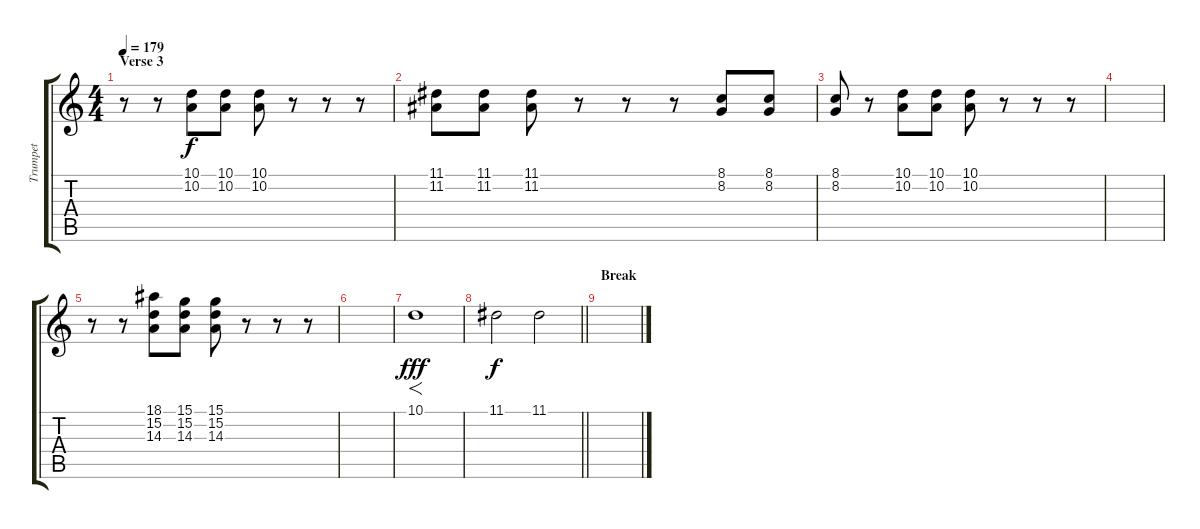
\track ("Trumpet" "Trumpet") {instrument trumpet}
\staff {score tabs}
\tuning (E4 B3 G3 D3 A2 E2) {hide}
\ts (4 4)
\section ("" "Verse 3")
\tempo 179
\clef g2
\ks c
r.8{dy fff} r.8 (10.1 10.2).8{dy f} (10.1 10.2).8 (10.1 10.2).8 r.8 r.8 r.8 |
(11.1 11.2).8 (11.1 11.2).8 (11.1 11.2).8 r.8 r.8 r.8 (8.1 8.2).8 (8.1 8.2).8 |
(8.1 8.2).8 r.8 (10.1 10.2).8 (10.1 10.2).8 (10.1 10.2).8 r.8 r.8 r.8 |
|
r.8 r.8 (18.1 15.2 14.3).8 (15.1 15.2 14.3).8 (15.1 15.2 14.3).8 r.8 r.8 r.8 |
|
10.1.1{f dy fff} |
\barLineRight lightlight
11.1.2{dy f} 11.1.2 |
\section ("" "Break")
